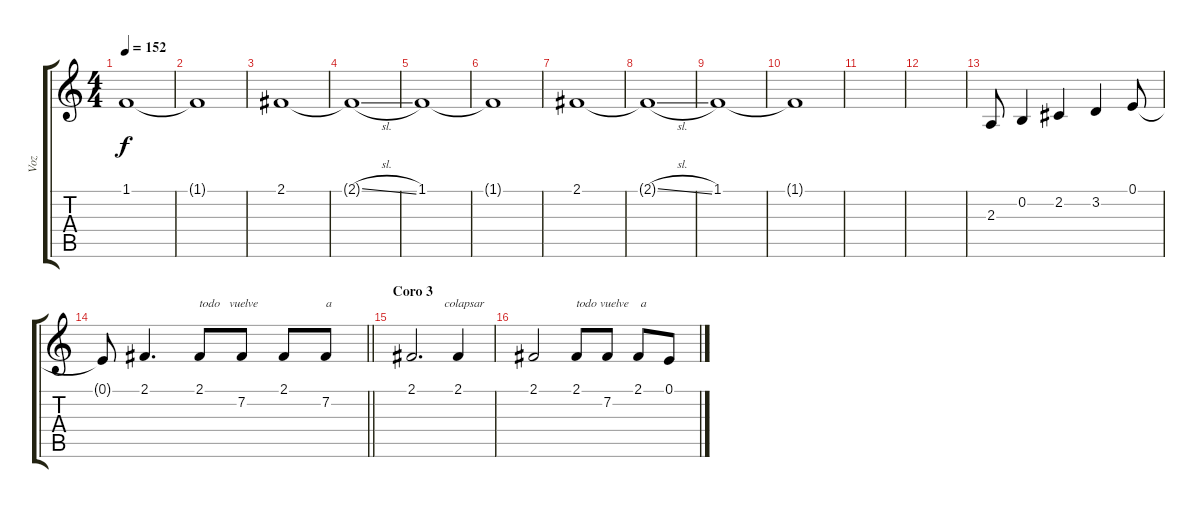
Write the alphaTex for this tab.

\track ("Voz" "Voz") {instrument tuba}
\staff {score tabs}
\tuning (E4 B3 G3 D3 A2 E2) {hide}
\ts (4 4)
\tempo 152
\clef g2
\ks c
1.1.1{dy f} |
1.1{t}.1 |
2.1.1 |
2.1{sl t}.1 |
1.1.1 |
1.1{t}.1 |
2.1.1 |
2.1{sl t}.1 |
1.1.1 |
1.1{t}.1 |
|
|
2.3.8 0.2.4 2.2.4 3.2.4 0.1.8 |
\barLineRight lightlight
0.1{t}.8 2.1.4{d} 2.1.8{txt "todo   vuelve "} 7.2.8 2.1.8 7.2.8{txt "a"} |
\section ("" "Coro 3")
2.1.2{d txt "           colapsar"} 2.1.4 |
2.1.2 2.1.8{txt "todo vuelve    a"} 7.2.8 2.1.8 0.1.8
